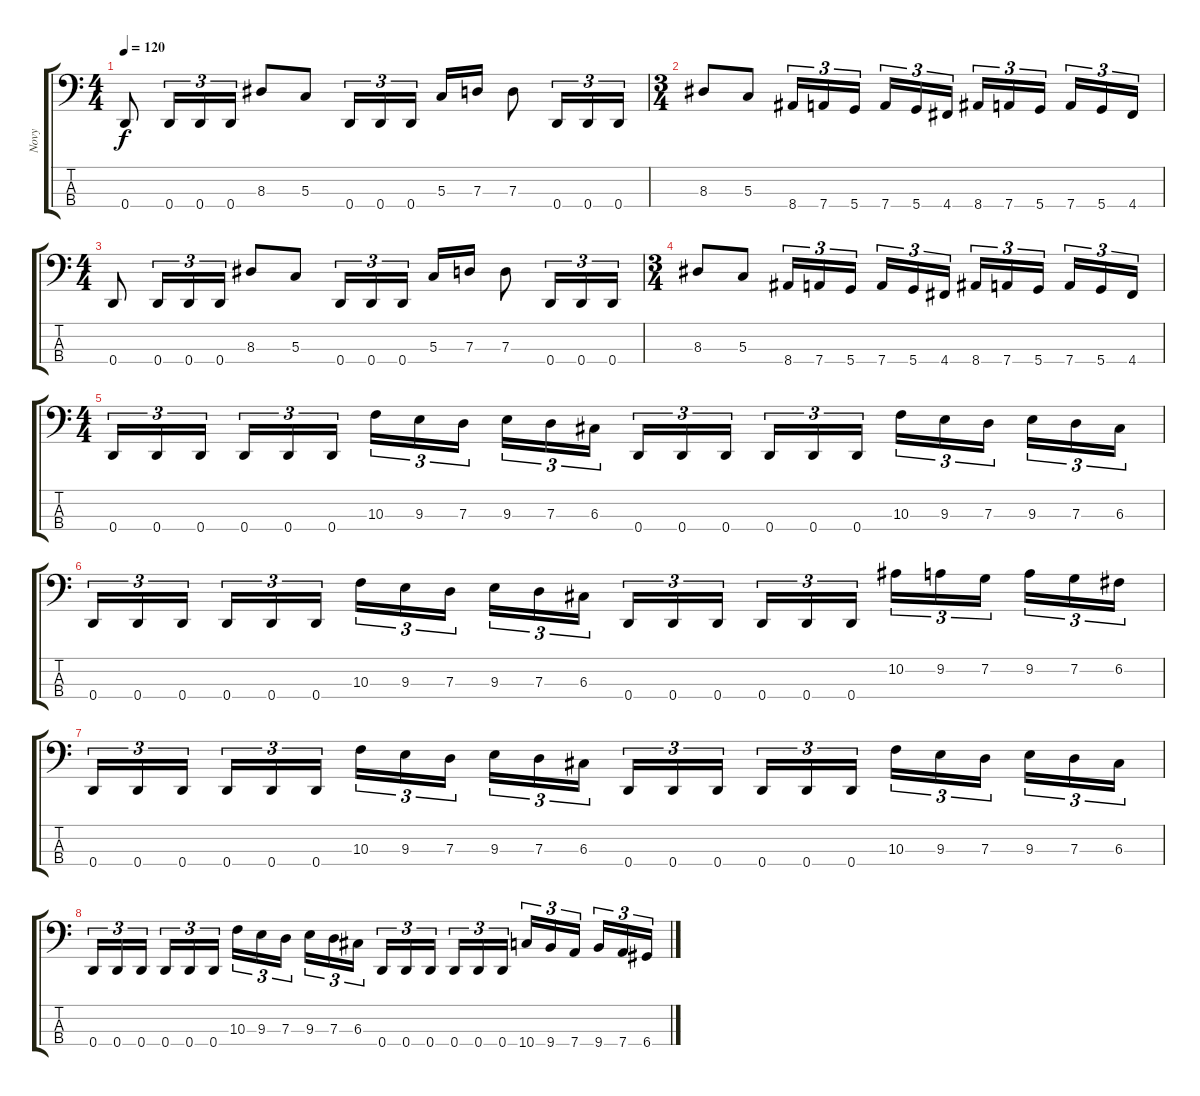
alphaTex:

\track ("Novy" "Novy") {instrument electricbassfinger}
\staff {score tabs}
\tuning (F2 C2 G1 D1) {hide}
\ts (4 4)
\tempo 120
\clef f4
\ks c
0.4.8{dy f} 0.4.16{tu (3 2)} 0.4.16{tu (3 2)} 0.4.16{tu (3 2)} 8.3.8 5.3.8 0.4.16{tu (3 2)} 0.4.16{tu (3 2)} 0.4.16{tu (3 2) beam splitsecondary} 5.3.16 7.3.16 7.3.8 0.4.16{tu (3 2)} 0.4.16{tu (3 2)} 0.4.16{tu (3 2)} |
\ts (3 4)
8.3.8 5.3.8 8.4.16{tu (3 2)} 7.4.16{tu (3 2)} 5.4.16{tu (3 2) beam splitsecondary} 7.4.16{tu (3 2)} 5.4.16{tu (3 2)} 4.4.16{tu (3 2)} 8.4.16{tu (3 2)} 7.4.16{tu (3 2)} 5.4.16{tu (3 2) beam splitsecondary} 7.4.16{tu (3 2)} 5.4.16{tu (3 2)} 4.4.16{tu (3 2)} |
\ts (4 4)
0.4.8 0.4.16{tu (3 2)} 0.4.16{tu (3 2)} 0.4.16{tu (3 2)} 8.3.8 5.3.8 0.4.16{tu (3 2)} 0.4.16{tu (3 2)} 0.4.16{tu (3 2) beam splitsecondary} 5.3.16 7.3.16 7.3.8 0.4.16{tu (3 2)} 0.4.16{tu (3 2)} 0.4.16{tu (3 2)} |
\ts (3 4)
8.3.8 5.3.8 8.4.16{tu (3 2)} 7.4.16{tu (3 2)} 5.4.16{tu (3 2) beam splitsecondary} 7.4.16{tu (3 2)} 5.4.16{tu (3 2)} 4.4.16{tu (3 2)} 8.4.16{tu (3 2)} 7.4.16{tu (3 2)} 5.4.16{tu (3 2) beam splitsecondary} 7.4.16{tu (3 2)} 5.4.16{tu (3 2)} 4.4.16{tu (3 2)} |
\ts (4 4)
0.4.16{tu (3 2)} 0.4.16{tu (3 2)} 0.4.16{tu (3 2) beam splitsecondary} 0.4.16{tu (3 2)} 0.4.16{tu (3 2)} 0.4.16{tu (3 2)} 10.3.16{tu (3 2)} 9.3.16{tu (3 2)} 7.3.16{tu (3 2) beam splitsecondary} 9.3.16{tu (3 2)} 7.3.16{tu (3 2)} 6.3.16{tu (3 2)} 0.4.16{tu (3 2)} 0.4.16{tu (3 2)} 0.4.16{tu (3 2) beam splitsecondary} 0.4.16{tu (3 2)} 0.4.16{tu (3 2)} 0.4.16{tu (3 2)} 10.3.16{tu (3 2)} 9.3.16{tu (3 2)} 7.3.16{tu (3 2) beam splitsecondary} 9.3.16{tu (3 2)} 7.3.16{tu (3 2)} 6.3.16{tu (3 2)} |
0.4.16{tu (3 2)} 0.4.16{tu (3 2)} 0.4.16{tu (3 2) beam splitsecondary} 0.4.16{tu (3 2)} 0.4.16{tu (3 2)} 0.4.16{tu (3 2)} 10.3.16{tu (3 2)} 9.3.16{tu (3 2)} 7.3.16{tu (3 2) beam splitsecondary} 9.3.16{tu (3 2)} 7.3.16{tu (3 2)} 6.3.16{tu (3 2)} 0.4.16{tu (3 2)} 0.4.16{tu (3 2)} 0.4.16{tu (3 2) beam splitsecondary} 0.4.16{tu (3 2)} 0.4.16{tu (3 2)} 0.4.16{tu (3 2)} 10.2.16{tu (3 2)} 9.2.16{tu (3 2)} 7.2.16{tu (3 2) beam splitsecondary} 9.2.16{tu (3 2)} 7.2.16{tu (3 2)} 6.2.16{tu (3 2)} |
0.4.16{tu (3 2)} 0.4.16{tu (3 2)} 0.4.16{tu (3 2) beam splitsecondary} 0.4.16{tu (3 2)} 0.4.16{tu (3 2)} 0.4.16{tu (3 2)} 10.3.16{tu (3 2)} 9.3.16{tu (3 2)} 7.3.16{tu (3 2) beam splitsecondary} 9.3.16{tu (3 2)} 7.3.16{tu (3 2)} 6.3.16{tu (3 2)} 0.4.16{tu (3 2)} 0.4.16{tu (3 2)} 0.4.16{tu (3 2) beam splitsecondary} 0.4.16{tu (3 2)} 0.4.16{tu (3 2)} 0.4.16{tu (3 2)} 10.3.16{tu (3 2)} 9.3.16{tu (3 2)} 7.3.16{tu (3 2) beam splitsecondary} 9.3.16{tu (3 2)} 7.3.16{tu (3 2)} 6.3.16{tu (3 2)} |
0.4.16{tu (3 2)} 0.4.16{tu (3 2)} 0.4.16{tu (3 2) beam splitsecondary} 0.4.16{tu (3 2)} 0.4.16{tu (3 2)} 0.4.16{tu (3 2)} 10.3.16{tu (3 2)} 9.3.16{tu (3 2)} 7.3.16{tu (3 2) beam splitsecondary} 9.3.16{tu (3 2)} 7.3.16{tu (3 2)} 6.3.16{tu (3 2)} 0.4.16{tu (3 2)} 0.4.16{tu (3 2)} 0.4.16{tu (3 2) beam splitsecondary} 0.4.16{tu (3 2)} 0.4.16{tu (3 2)} 0.4.16{tu (3 2)} 10.4.16{tu (3 2)} 9.4.16{tu (3 2)} 7.4.16{tu (3 2) beam splitsecondary} 9.4.16{tu (3 2)} 7.4.16{tu (3 2)} 6.4.16{tu (3 2)}
